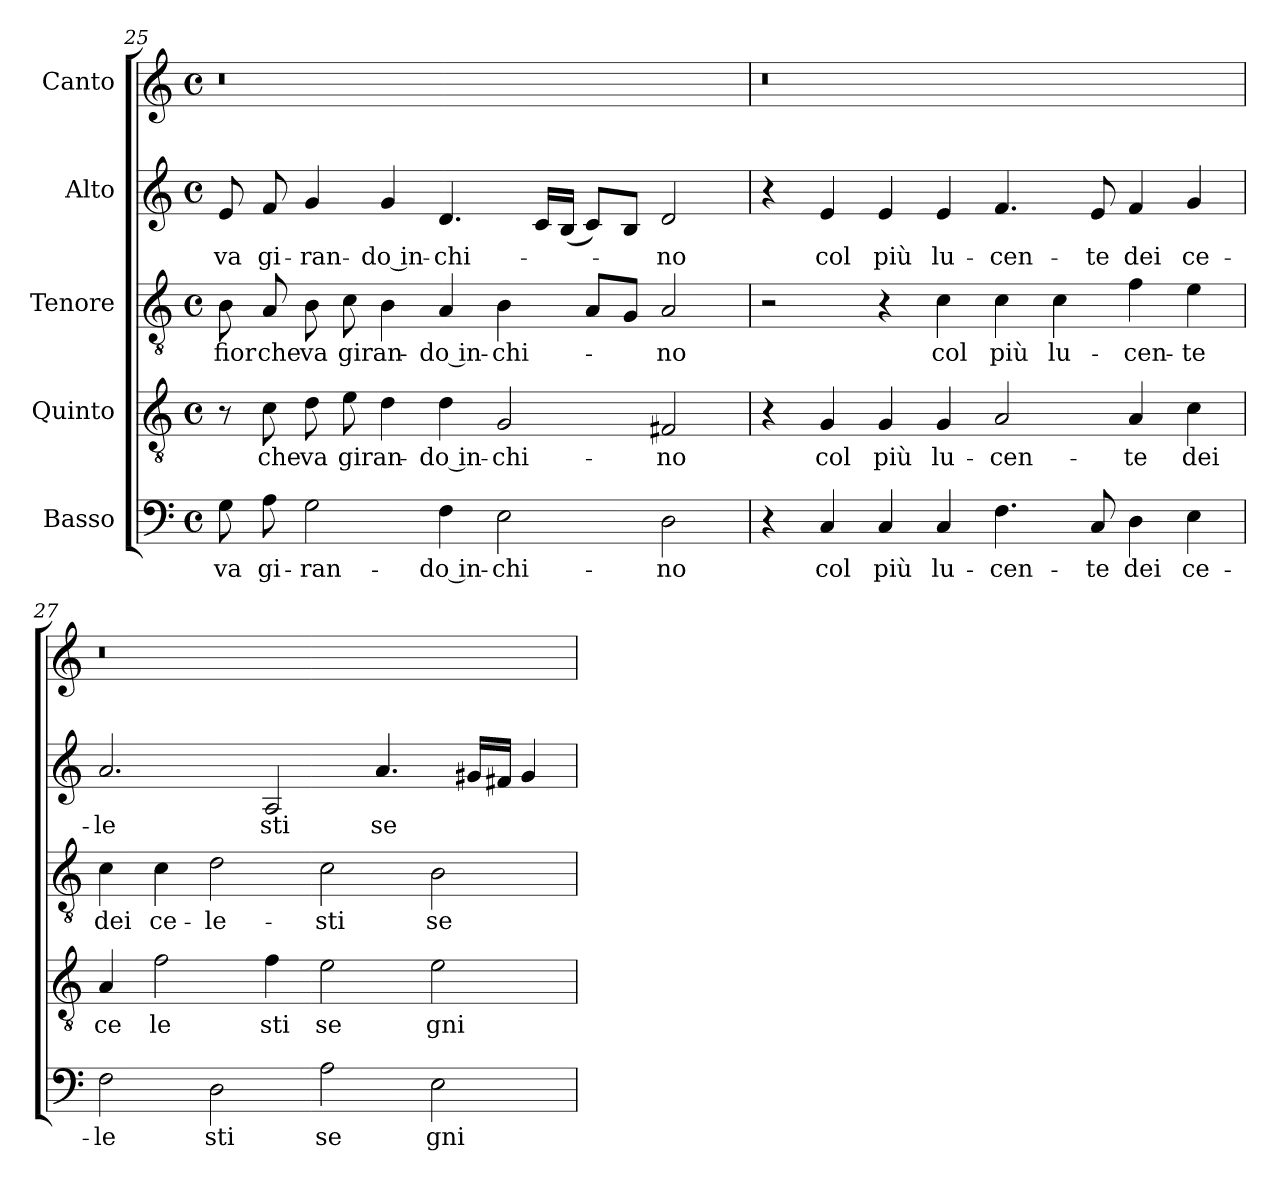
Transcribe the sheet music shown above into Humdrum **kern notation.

**kern	**text	**kern	**text	**kern	**text	**kern	**text	**kern
*part5	*part5	*part4	*part4	*part3	*part3	*part2	*part2	*part1
*staff5	*staff5	*staff4	*staff4	*staff3	*staff3	*staff2	*staff2	*staff1
*I"Basso	*	*I"Quinto	*	*I"Tenore	*	*I"Alto	*	*I"Canto
*clefF4	*	*clefGv2	*	*clefGv2	*	*clefG2	*	*clefG2
*M4/4	*	*M4/4	*	*M4/4	*	*M4/4	*	*M4/4
*met(c)	*	*met(c)	*	*met(c)	*	*met(c)	*	*met(c)
=25	=25	=25	=25	=25	=25	=25	=25	=25
!	!LO:LY:b:cj	!	!	!	!LO:LY:b:cj	!	!LO:LY:b:cj	!
8G\	va	8r	.	8B\	fior	8e/	va	0r
!	!LO:LY:b:cj	!	!LO:LY:b:cj	!	!LO:LY:b:cj	!	!LO:LY:b:cj	!
8A\	gi-	8c\	che	8A/	che	8f/	gi-	.
!	!LO:LY:b:cj	!	!LO:LY:b:cj	!	!LO:LY:b:cj	!	!LO:LY:b:cj	!
2G\	-ran-	8d\	va	8B\	va	4g/	-ran-	.
!	!	!	!LO:LY:b	!	!LO:LY:b	!	!	!
.	.	8e\	giran-	8c\	giran-	.	.	.
!	!	!	!	!	!	!	!LO:LY:b:rj	!
.	.	4d\	.	4B\	.	4g/	-do in-	.
!	!LO:LY:b:rj	!	!LO:LY:b:rj	!	!LO:LY:b:rj	!	!LO:LY:b	!
4F\)	-do in-	(<4d\	-do in-	4A/	-do in-	4.d/	-chi-	.
!	!LO:LY:b:cj	!	!LO:LY:b:cj	!	!LO:LY:b	!	!	!
2E\	-chi-	2G/	-chi-	4B\	-chi-	.	.	.
.	.	.	.	.	.	16c/L	.	.
.	.	.	.	.	.	(>16B/J	.	.
.	.	.	.	8A/L	.	8c/L)	.	.
.	.	.	.	8G/J	.	8B/J	.	.
!	!LO:LY:b:cj	!	!LO:LY:b:cj	!	!LO:LY:b:cj	!	!LO:LY:b:cj	!
2D\	-no	2F#X/	-no	2A/	-no	2d/	-no	.
=26	=26	=26	=26	=26	=26	=26	=26	=26
4r	.	4r	.	2r	.	4r	.	0r
!	!LO:LY:b:cj	!	!LO:LY:b:cj	!	!	!	!LO:LY:b:cj	!
4C/	col	4G/	col	.	.	4e/	col	.
!	!LO:LY:b:cj	!	!LO:LY:b:cj	!	!	!	!LO:LY:b:cj	!
4C/	più	4G/	più	4r	.	4e/	più	.
!	!LO:LY:b:cj	!	!LO:LY:b:cj	!	!LO:LY:b:cj	!	!LO:LY:b:cj	!
4C/	lu-	4G/	lu-	4c\	col	4e/	lu-	.
!	!LO:LY:b:cj	!	!LO:LY:b:cj	!	!LO:LY:b:cj	!	!LO:LY:b:cj	!
4.F\	-cen-	2A/	-cen-	4c\	più	4.f/	-cen-	.
!	!	!	!	!	!LO:LY:b:cj	!	!	!
.	.	.	.	4c\	lu-	.	.	.
!	!LO:LY:b:cj	!	!	!	!	!	!LO:LY:b:cj	!
8C/	-te	.	.	.	.	8e/	-te	.
!	!LO:LY:b:cj	!	!LO:LY:b:cj	!	!LO:LY:b:cj	!	!LO:LY:b:cj	!
4D\	dei	4A/	-te	4f\	-cen-	4f/	dei	.
!	!LO:LY:b:cj	!	!LO:LY:b:cj	!	!LO:LY:b:cj	!	!LO:LY:b:cj	!
4E\	ce-	4c\	dei	4e\	-te	4g/	ce-	.
!!LO:LB:g=z
=27	=27	=27	=27	=27	=27	=27	=27	=27
!	!LO:LY:b:cj	!	!LO:LY:b:cj	!	!LO:LY:b:cj	!	!LO:LY:b:cj	!
2F\	-le	4A/	ce	4c\	dei	2.a/	-le	0r
!	!	!	!LO:LY:b:cj	!	!LO:LY:b:cj	!	!	!
.	.	2f\	le	4c\	ce-	.	.	.
!	!LO:LY:b:cj	!	!	!	!LO:LY:b:cj	!	!	!
2D\	sti	.	.	2d\	-le-	.	.	.
!	!	!	!LO:LY:b:cj	!	!	!	!LO:LY:b:cj	!
.	.	4f\	sti	.	.	2A/	sti	.
!	!LO:LY:b:cj	!	!LO:LY:b:cj	!	!LO:LY:b:cj	!	!	!
2A\	se	2e\	se	2c\	-sti	.	.	.
!	!	!	!	!	!	!	!LO:LY:b:cj	!
.	.	.	.	.	.	4.a/	se	.
!	!LO:LY:b:cj	!	!LO:LY:b:cj	!	!LO:LY:b:cj	!	!	!
2E\	gni	2e\	gni	2B\	se-	.	.	.
.	.	.	.	.	.	16g#X/L	.	.
.	.	.	.	.	.	16f#/J	.	.
.	.	.	.	.	.	4g#/	.	.
=	=	=	=	=	=	=	=	=
*-	*-	*-	*-	*-	*-	*-	*-	*-
